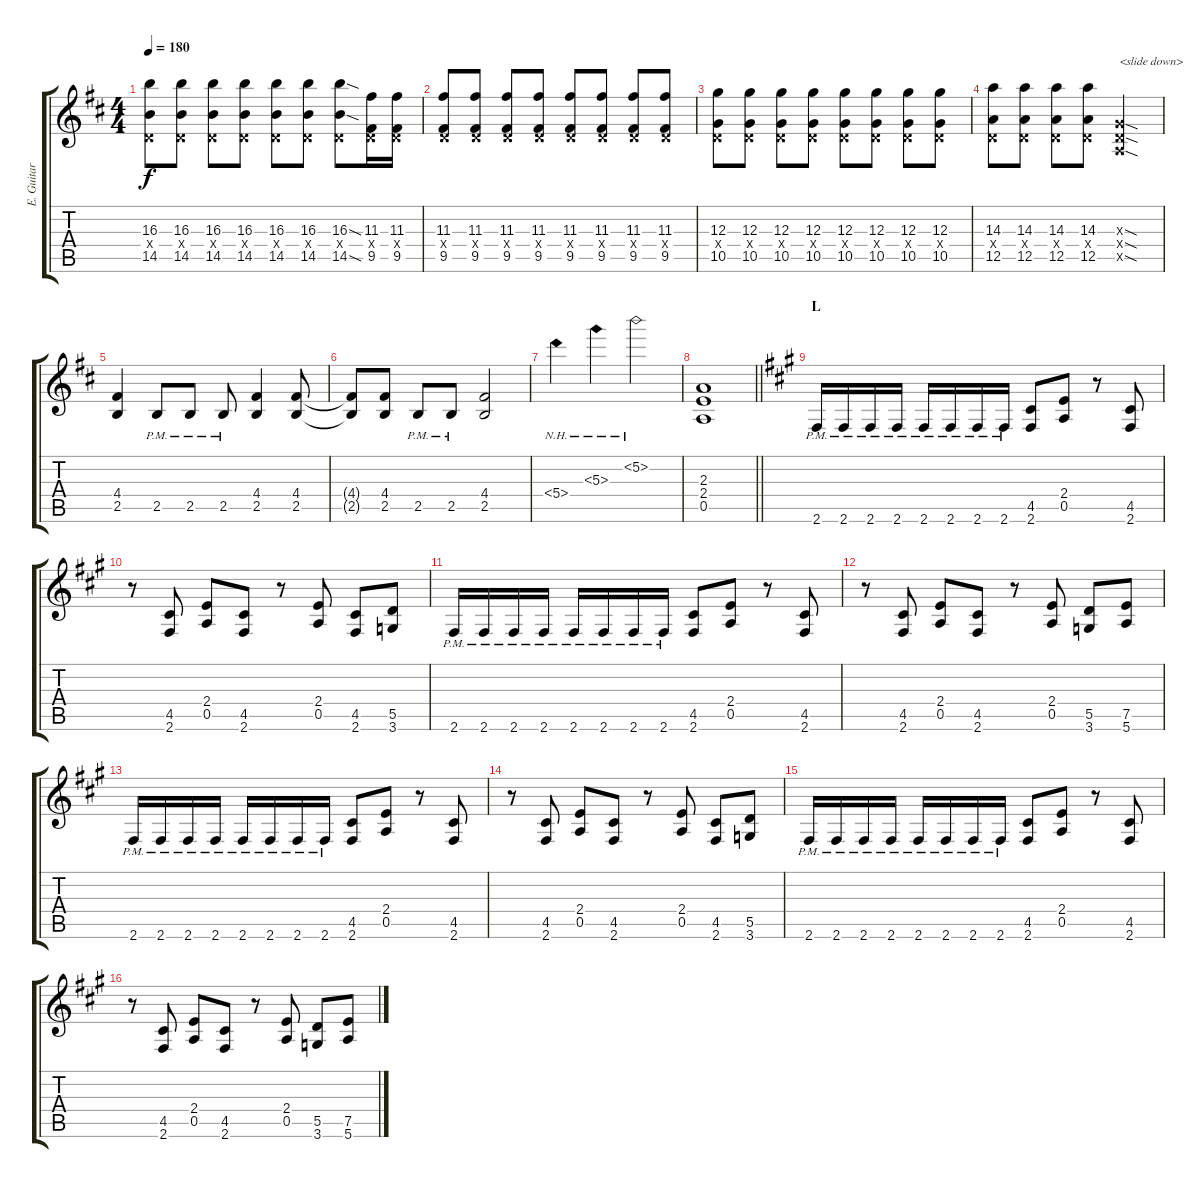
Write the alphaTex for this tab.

\track ("E. Guitar II" "E. Guitar ") {instrument overdrivenguitar}
\staff {score tabs}
\tuning (E4 B3 G3 D3 A2 E2) {hide}
\ts (4 4)
\tempo 180
\clef g2
\ks d
(16.3 0.4{x} 14.5).8{dy f} (16.3 0.4{x} 14.5).8 (16.3 0.4{x} 14.5).8 (16.3 0.4{x} 14.5).8 (16.3 0.4{x} 14.5).8 (16.3 0.4{x} 14.5).8 (16.3{sod} 0.4{x} 14.5{sod}).8 (11.3 0.4{x} 9.5).16 (11.3 0.4{x} 9.5).16 |
(11.3 0.4{x} 9.5).8 (11.3 0.4{x} 9.5).8 (11.3 0.4{x} 9.5).8 (11.3 0.4{x} 9.5).8 (11.3 0.4{x} 9.5).8 (11.3 0.4{x} 9.5).8 (11.3 0.4{x} 9.5).8 (11.3 0.4{x} 9.5).8 |
(12.3 0.4{x} 10.5).8 (12.3 0.4{x} 10.5).8 (12.3 0.4{x} 10.5).8 (12.3 0.4{x} 10.5).8 (12.3 0.4{x} 10.5).8 (12.3 0.4{x} 10.5).8 (12.3 0.4{x} 10.5).8 (12.3 0.4{x} 10.5).8 |
(14.3 0.4{x} 12.5).8 (14.3 0.4{x} 12.5).8 (14.3 0.4{x} 12.5).8 (14.3 0.4{x} 12.5).8 (0.3{sod x} 0.4{sod x} 0.5{sod x}).2{txt "<slide down>"} |
(4.4 2.5).4 2.5{pm}.8 2.5{pm}.8 2.5{pm}.8 (4.4 2.5).4 (4.4 2.5).8 |
(4.4{t} 2.5{t}).8 (4.4 2.5).8 2.5{pm}.8 2.5{pm}.8 (4.4 2.5).2 |
5.4{nh}.4 5.3{nh}.4 5.2{nh}.2 |
\barLineRight lightlight
(2.3 2.4 0.5).1 |
\section ("" "L")
\ks a
2.6{pm}.16 2.6{pm}.16 2.6{pm}.16 2.6{pm}.16 2.6{pm}.16 2.6{pm}.16 2.6{pm}.16 2.6{pm}.16 (4.5 2.6).8 (2.4 0.5).8 r.8 (4.5 2.6).8 |
r.8 (4.5 2.6).8 (2.4 0.5).8 (4.5 2.6).8 r.8 (2.4 0.5).8 (4.5 2.6).8 (5.5 3.6).8 |
2.6{pm}.16 2.6{pm}.16 2.6{pm}.16 2.6{pm}.16 2.6{pm}.16 2.6{pm}.16 2.6{pm}.16 2.6{pm}.16 (4.5 2.6).8 (2.4 0.5).8 r.8 (4.5 2.6).8 |
r.8 (4.5 2.6).8 (2.4 0.5).8 (4.5 2.6).8 r.8 (2.4 0.5).8 (5.5 3.6).8 (7.5 5.6).8 |
2.6{pm}.16 2.6{pm}.16 2.6{pm}.16 2.6{pm}.16 2.6{pm}.16 2.6{pm}.16 2.6{pm}.16 2.6{pm}.16 (4.5 2.6).8 (2.4 0.5).8 r.8 (4.5 2.6).8 |
r.8 (4.5 2.6).8 (2.4 0.5).8 (4.5 2.6).8 r.8 (2.4 0.5).8 (4.5 2.6).8 (5.5 3.6).8 |
2.6{pm}.16 2.6{pm}.16 2.6{pm}.16 2.6{pm}.16 2.6{pm}.16 2.6{pm}.16 2.6{pm}.16 2.6{pm}.16 (4.5 2.6).8 (2.4 0.5).8 r.8 (4.5 2.6).8 |
r.8 (4.5 2.6).8 (2.4 0.5).8 (4.5 2.6).8 r.8 (2.4 0.5).8 (5.5 3.6).8 (7.5 5.6).8
